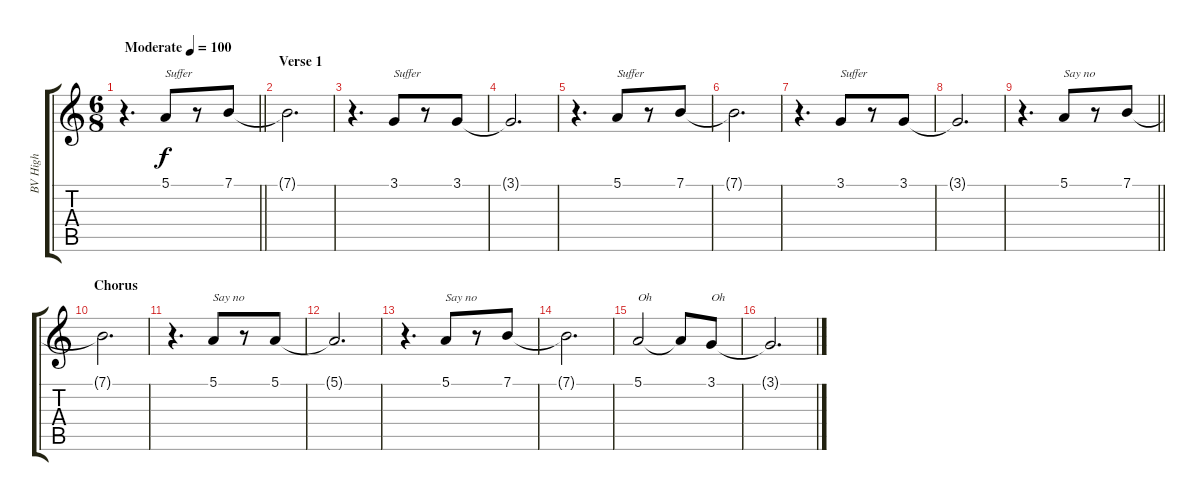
\track ("BV High" "BV High") {instrument electricpiano1}
\staff {score tabs}
\tuning (E4 B3 G3 D3 A2 E2) {hide}
\ts (6 8)
\tempo (100 "Moderate")
\clef g2
\barLineRight lightlight
\ks c
r.4{d dy f instrument electricpiano1} 5.1.8{txt "Suffer"} r.8 7.1.8 |
\section ("" "Verse 1")
7.1{t}.2{d} |
r.4{d} 3.1.8{txt "Suffer"} r.8 3.1.8 |
3.1{t}.2{d} |
r.4{d} 5.1.8{txt "Suffer"} r.8 7.1.8 |
7.1{t}.2{d} |
r.4{d} 3.1.8{txt "Suffer"} r.8 3.1.8 |
3.1{t}.2{d} |
\barLineRight lightlight
r.4{d} 5.1.8{txt "Say no"} r.8 7.1.8 |
\section ("" "Chorus")
7.1{t}.2{d} |
r.4{d} 5.1.8{txt "Say no"} r.8 5.1.8 |
5.1{t}.2{d} |
r.4{d} 5.1.8{txt "Say no"} r.8 7.1.8 |
7.1{t}.2{d} |
5.1.2{txt "Oh"} 5.1{t}.8 3.1.8{txt "Oh"} |
3.1{t}.2{d}
